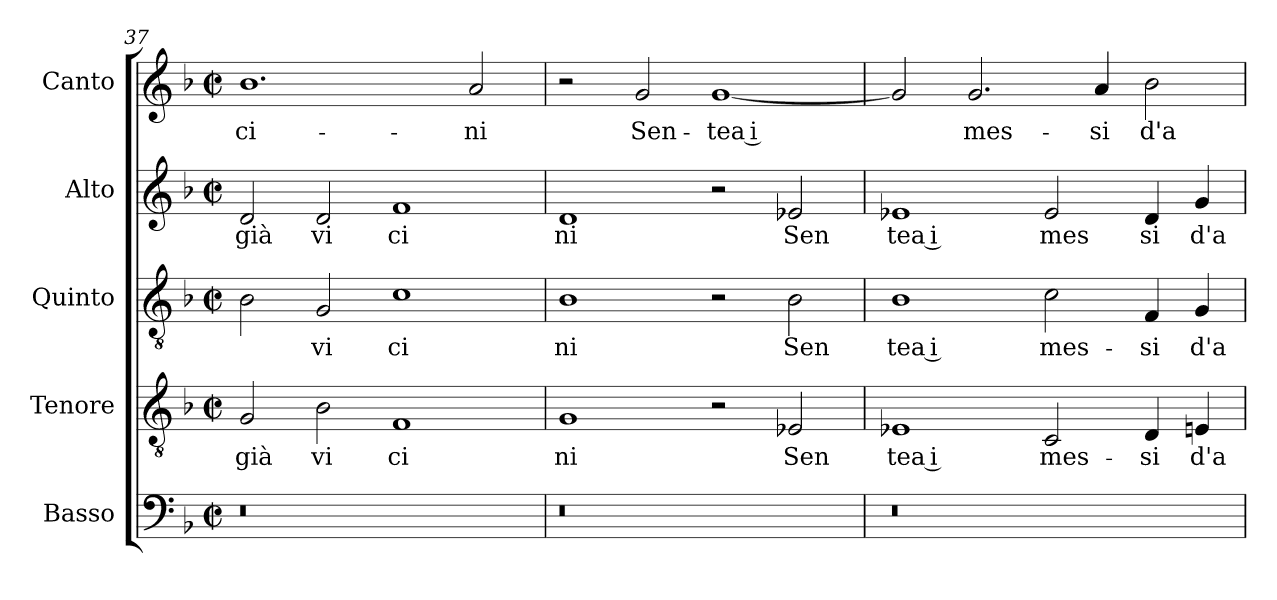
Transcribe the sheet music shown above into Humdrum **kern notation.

**kern	**kern	**text	**kern	**text	**kern	**text	**kern	**text
*part5	*part4	*part4	*part3	*part3	*part2	*part2	*part1	*part1
*staff5	*staff4	*staff4	*staff3	*staff3	*staff2	*staff2	*staff1	*staff1
*I"Basso	*I"Tenore	*	*I"Quinto	*	*I"Alto	*	*I"Canto	*
*clefF4	*clefGv2	*	*clefGv2	*	*clefG2	*	*clefG2	*
*k[b-]	*k[b-]	*	*k[b-]	*	*k[b-]	*	*k[b-]	*
*F:	*F:	*	*F:	*	*F:	*	*F:	*
*M2/2	*M2/2	*	*M2/2	*	*M2/2	*	*M2/2	*
*met(c|)	*met(c|)	*	*met(c|)	*	*met(c|)	*	*met(c|)	*
=37	=37	=37	=37	=37	=37	=37	=37	=37
!	!	!LO:LY:b:cj	!	!	!	!LO:LY:b:cj	!	!LO:LY:b:cj
0r	2G/	già	2B-\	.	2d/	già	1.b-	-ci-
!	!	!LO:LY:b:cj	!	!LO:LY:b:cj	!	!LO:LY:b:cj	!	!
.	2B-\	vi	2G/	vi	2d/	vi	.	.
!	!	!LO:LY:b:cj	!	!LO:LY:b:cj	!	!LO:LY:b:cj	!	!
.	1F	ci	1c	ci	1f	ci	.	.
!	!	!	!	!	!	!	!	!LO:LY:b:cj
.	.	.	.	.	.	.	2a/	-ni
=38	=38	=38	=38	=38	=38	=38	=38	=38
!	!	!LO:LY:b:cj	!	!LO:LY:b:cj	!	!LO:LY:b:cj	!	!
0r	1G	ni	1B-	ni	1d	ni	2r	.
!	!	!	!	!	!	!	!	!LO:LY:b:cj
.	.	.	.	.	.	.	2g/	Sen-
!	!	!	!	!	!	!	!	!LO:LY:b:cj
.	2r	.	2r	.	2r	.	(<[>1g	-tea i
!	!	!LO:LY:b:cj	!	!LO:LY:b:cj	!	!LO:LY:b:cj	!	!
.	2E-X/	Sen	2B-\	Sen	2e-X/)	Sen	.	.
!!LO:PB:g=z
=39	=39	=39	=39	=39	=39	=39	=39	=39
!	!	!LO:LY:b:cj	!	!LO:LY:b:cj	!	!LO:LY:b:cj	!	!
0r	1E-X	tea i	1B-	tea i	1e-X	tea i	2g/]	.
!	!	!	!	!	!	!	!	!LO:LY:b:cj
.	.	.	.	.	.	.	2.g/	mes-
!	!	!LO:LY:b:cj	!	!LO:LY:b:cj	!	!LO:LY:b:cj	!	!
.	2C/	mes-	2c\	mes-	2e-/	mes	.	.
!	!	!	!	!	!	!	!	!LO:LY:b:cj
.	.	.	.	.	.	.	4a/	-si
!	!	!LO:LY:b:cj	!	!LO:LY:b:cj	!	!LO:LY:b:cj	!	!LO:LY:b:cj
.	4D/	-si	4F/	-si	4d/	si	2b-\	d'a-
!	!	!LO:LY:b:cj	!	!LO:LY:b:cj	!	!LO:LY:b:cj	!	!
.	4E/	d'a-	4G/	d'a-	4g/	d'a	.	.
=	=	=	=	=	=	=	=	=
*-	*-	*-	*-	*-	*-	*-	*-	*-
